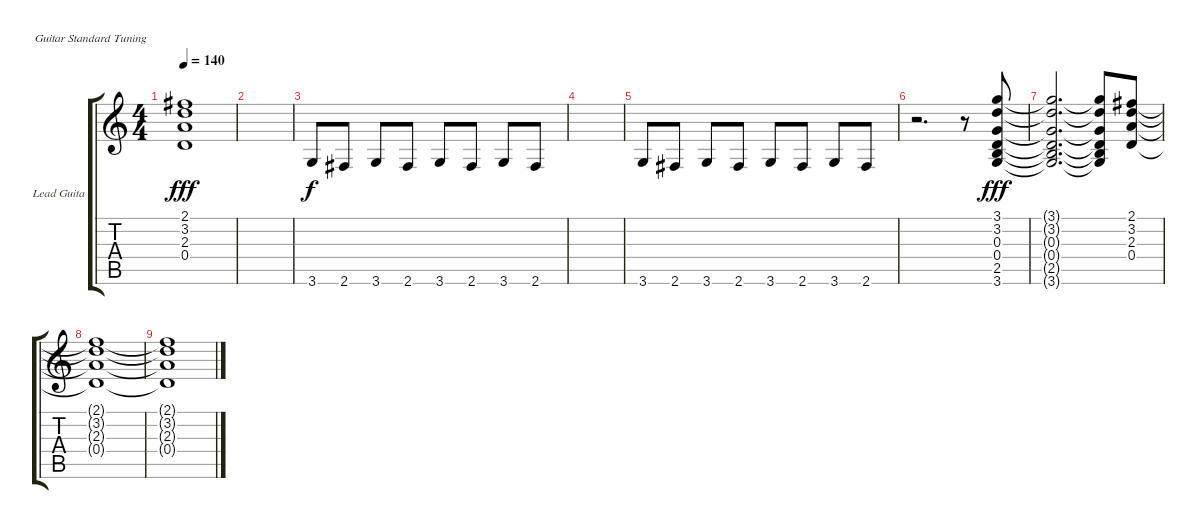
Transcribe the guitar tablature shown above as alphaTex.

\bracketExtendMode groupsimilarinstruments
\firstSystemTrackNameOrientation horizontal
\otherSystemsTrackNameOrientation horizontal
\track ("Lead Guitar" "Lead Guita") {instrument distortionguitar}
\staff {score tabs}
\tuning (E4 B3 G3 D3 A2 E2)
\ts (4 4)
\tempo 140
\clef g2
\ks c
(0.4{t} 2.3{t} 3.2{t} 2.1{t}).1{dy fff} |
|
3.6.8{dy f} 2.6.8 3.6.8 2.6.8 3.6.8 2.6.8 3.6.8 2.6.8 |
|
3.6.8 2.6.8 3.6.8 2.6.8 3.6.8 2.6.8 3.6.8 2.6.8 |
r.2{d} r.8 (3.6 2.5 0.4 0.3 3.2 3.1).8{dy fff} |
(3.6{t} 2.5{t} 0.4{t} 3.1{t} 3.2{t} 0.3{t}).2{d} (2.5{t} 0.4{t} 3.6{t} 0.3{t} 3.2{t} 3.1{t}).8 (0.4 2.3 3.2 2.1).8 |
(0.4{t} 2.3{t} 2.1{t} 3.2{t}).1 |
(0.4{t} 2.3{t} 3.2{t} 2.1{t}).1
